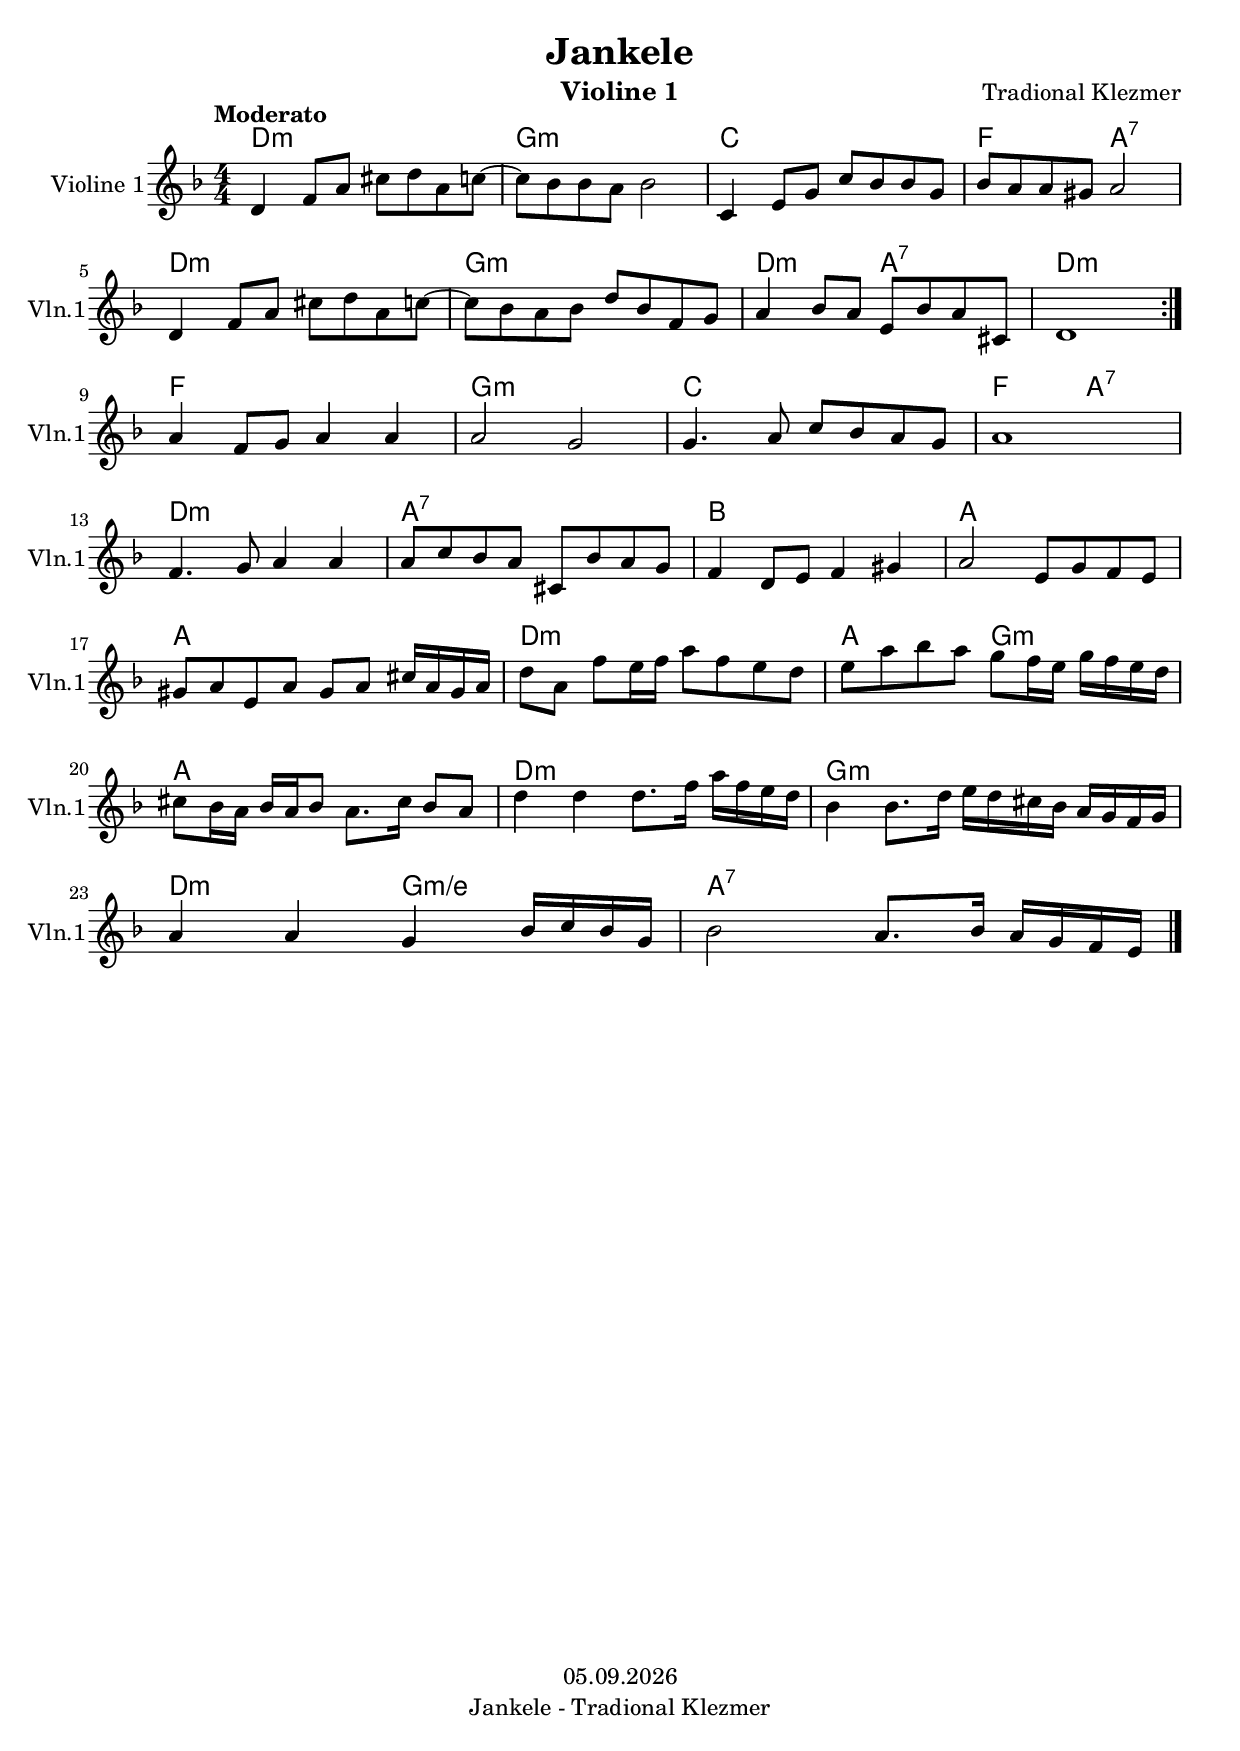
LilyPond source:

\version "2.18.2"

\include "../globals.ily"
\version "2.18.2"

\include "../globals.ily"

guitarChords = \chordmode {
    \globalSettings
    \repeat volta 2 {
      d1:m | g:m | c | f2 a:7 | \break
      d1:m | g:m | d2:m a:7 | d1:m | \break
    }
    f1 | g:m | c | f2 a:7 | \break
    d1:m | a:7 | bes | a | \break 
    a | d:m | a2 g:m | \break
    a1 | d:m | g:m | \break
    d2:m g:m/e | a1:7 | 
}

\version "2.18.2"

\include "../globals.ily"

violinI = {
  \globalSettings
  \clef treble
  \relative d' {
    \repeat volta 2 {
      d4 f8 a cis d a c~ | c bes bes a bes2 | c,4 e8 g c bes bes g | bes a a gis a2 | \break
      d,4 f8 a cis d a c~ | c bes a bes d bes f g | a4 bes8 a e bes' a cis, | d1 \break
    }
    a'4 f8 g a4 a | a2 g | g4. a8 c bes a g | a1 \break
    f4. g8 a4 a | a8 c bes a cis, bes' a g | f4 d8 e f4 gis | a2 e8 g f e | \break
    gis8 a e a gis a cis16 a gis a | d8 a f' e16 f a8 f e d | e a bes a g f16 e g f e d | \break
    cis8 bes16 a bes a bes8 a8. cis16 bes8 a | d4 d d8. f16 a f e d | bes4 bes8. d16 e d cis bes a g f g | \break
    a4 a g bes16 c bes g | bes2 a8. bes16 a g f e |
    \bar "|."
  }
}


\header {
  instrument = "Violine 1"
}


\score {
  <<
    \new ChordNames { \germanChords \guitarChords }
    \new Staff \with { instrumentName = "Violine 1" shortInstrumentName = "Vln.1" } { \violinI }
  >>
  \layout {
    indent = 1.5\cm
    short-indent = 0.5\cm
  }
}
